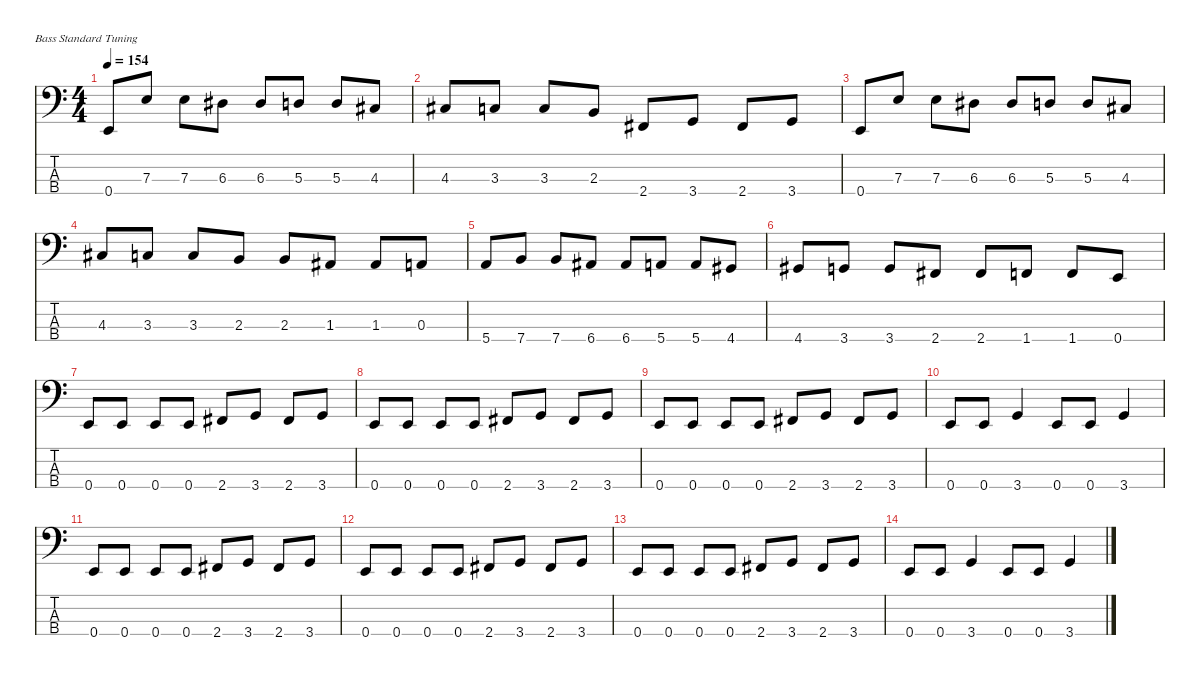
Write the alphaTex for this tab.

\defaultSystemsLayout 4
\hideDynamics
\bracketExtendMode nobrackets
\singleTrackTrackNamePolicy hidden
\multiTrackTrackNamePolicy hidden
\firstSystemTrackNameMode fullname
\firstSystemTrackNameOrientation horizontal
\otherSystemsTrackNameOrientation horizontal
\track ("Bass" "el.bs.") {instrument electricbassfinger}
\staff {score tabs}
\tuning (G2 D2 A1 E1)
\ts (4 4)
\tempo 154
\clef f4
\ks c
0.4.8{dy f beam Up} 7.3.8{beam Up} 7.3.8{beam Down} 6.3{acc #}.8{beam Down} 6.3{acc #}.8{beam Up} 5.3.8{beam Up} 5.3.8{beam Up} 4.3{acc #}.8{beam Up} |
4.3{acc #}.8{beam Up} 3.3.8{beam Up} 3.3.8{beam Up} 2.3.8{beam Up} 2.4{acc #}.8{beam Up} 3.4.8{beam Up} 2.4{acc #}.8{beam Up} 3.4.8{beam Up} |
0.4.8{beam Up} 7.3.8{beam Up} 7.3.8{beam Down} 6.3{acc #}.8{beam Down} 6.3{acc #}.8{beam Up} 5.3.8{beam Up} 5.3.8{beam Up} 4.3{acc #}.8{beam Up} |
4.3{acc #}.8{beam Up} 3.3.8{beam Up} 3.3.8{beam Up} 2.3.8{beam Up} 2.3.8{beam Up} 1.3{acc #}.8{beam Up} 1.3{acc #}.8{beam Up} 0.3.8{beam Up} |
5.4.8{beam Up} 7.4.8{beam Up} 7.4.8{beam Up} 6.4{acc #}.8{beam Up} 6.4{acc #}.8{beam Up} 5.4.8{beam Up} 5.4.8{beam Up} 4.4{acc #}.8{beam Up} |
4.4{acc #}.8{beam Up} 3.4.8{beam Up} 3.4.8{beam Up} 2.4{acc #}.8{beam Up} 2.4{acc #}.8{beam Up} 1.4.8{beam Up} 1.4.8{beam Up} 0.4.8{beam Up} |
0.4.8{beam Up} 0.4.8{beam Up} 0.4.8{beam Up} 0.4.8{beam Up} 2.4{acc #}.8{beam Up} 3.4.8{beam Up} 2.4{acc #}.8{beam Up} 3.4.8{beam Up} |
0.4.8{beam Up} 0.4.8{beam Up} 0.4.8{beam Up} 0.4.8{beam Up} 2.4{acc #}.8{beam Up} 3.4.8{beam Up} 2.4{acc #}.8{beam Up} 3.4.8{beam Up} |
0.4.8{beam Up} 0.4.8{beam Up} 0.4.8{beam Up} 0.4.8{beam Up} 2.4{acc #}.8{beam Up} 3.4.8{beam Up} 2.4{acc #}.8{beam Up} 3.4.8{beam Up} |
0.4.8{beam Up} 0.4.8{beam Up} 3.4.4{beam Up} 0.4.8{beam Up} 0.4.8{beam Up} 3.4.4{beam Up} |
0.4.8{beam Up} 0.4.8{beam Up} 0.4.8{beam Up} 0.4.8{beam Up} 2.4{acc #}.8{beam Up} 3.4.8{beam Up} 2.4{acc #}.8{beam Up} 3.4.8{beam Up} |
0.4.8{beam Up} 0.4.8{beam Up} 0.4.8{beam Up} 0.4.8{beam Up} 2.4{acc #}.8{beam Up} 3.4.8{beam Up} 2.4{acc #}.8{beam Up} 3.4.8{beam Up} |
0.4.8{beam Up} 0.4.8{beam Up} 0.4.8{beam Up} 0.4.8{beam Up} 2.4{acc #}.8{beam Up} 3.4.8{beam Up} 2.4{acc #}.8{beam Up} 3.4.8{beam Up} |
0.4.8{beam Up} 0.4.8{beam Up} 3.4.4{beam Up} 0.4.8{beam Up} 0.4.8{beam Up} 3.4.4{beam Up}
